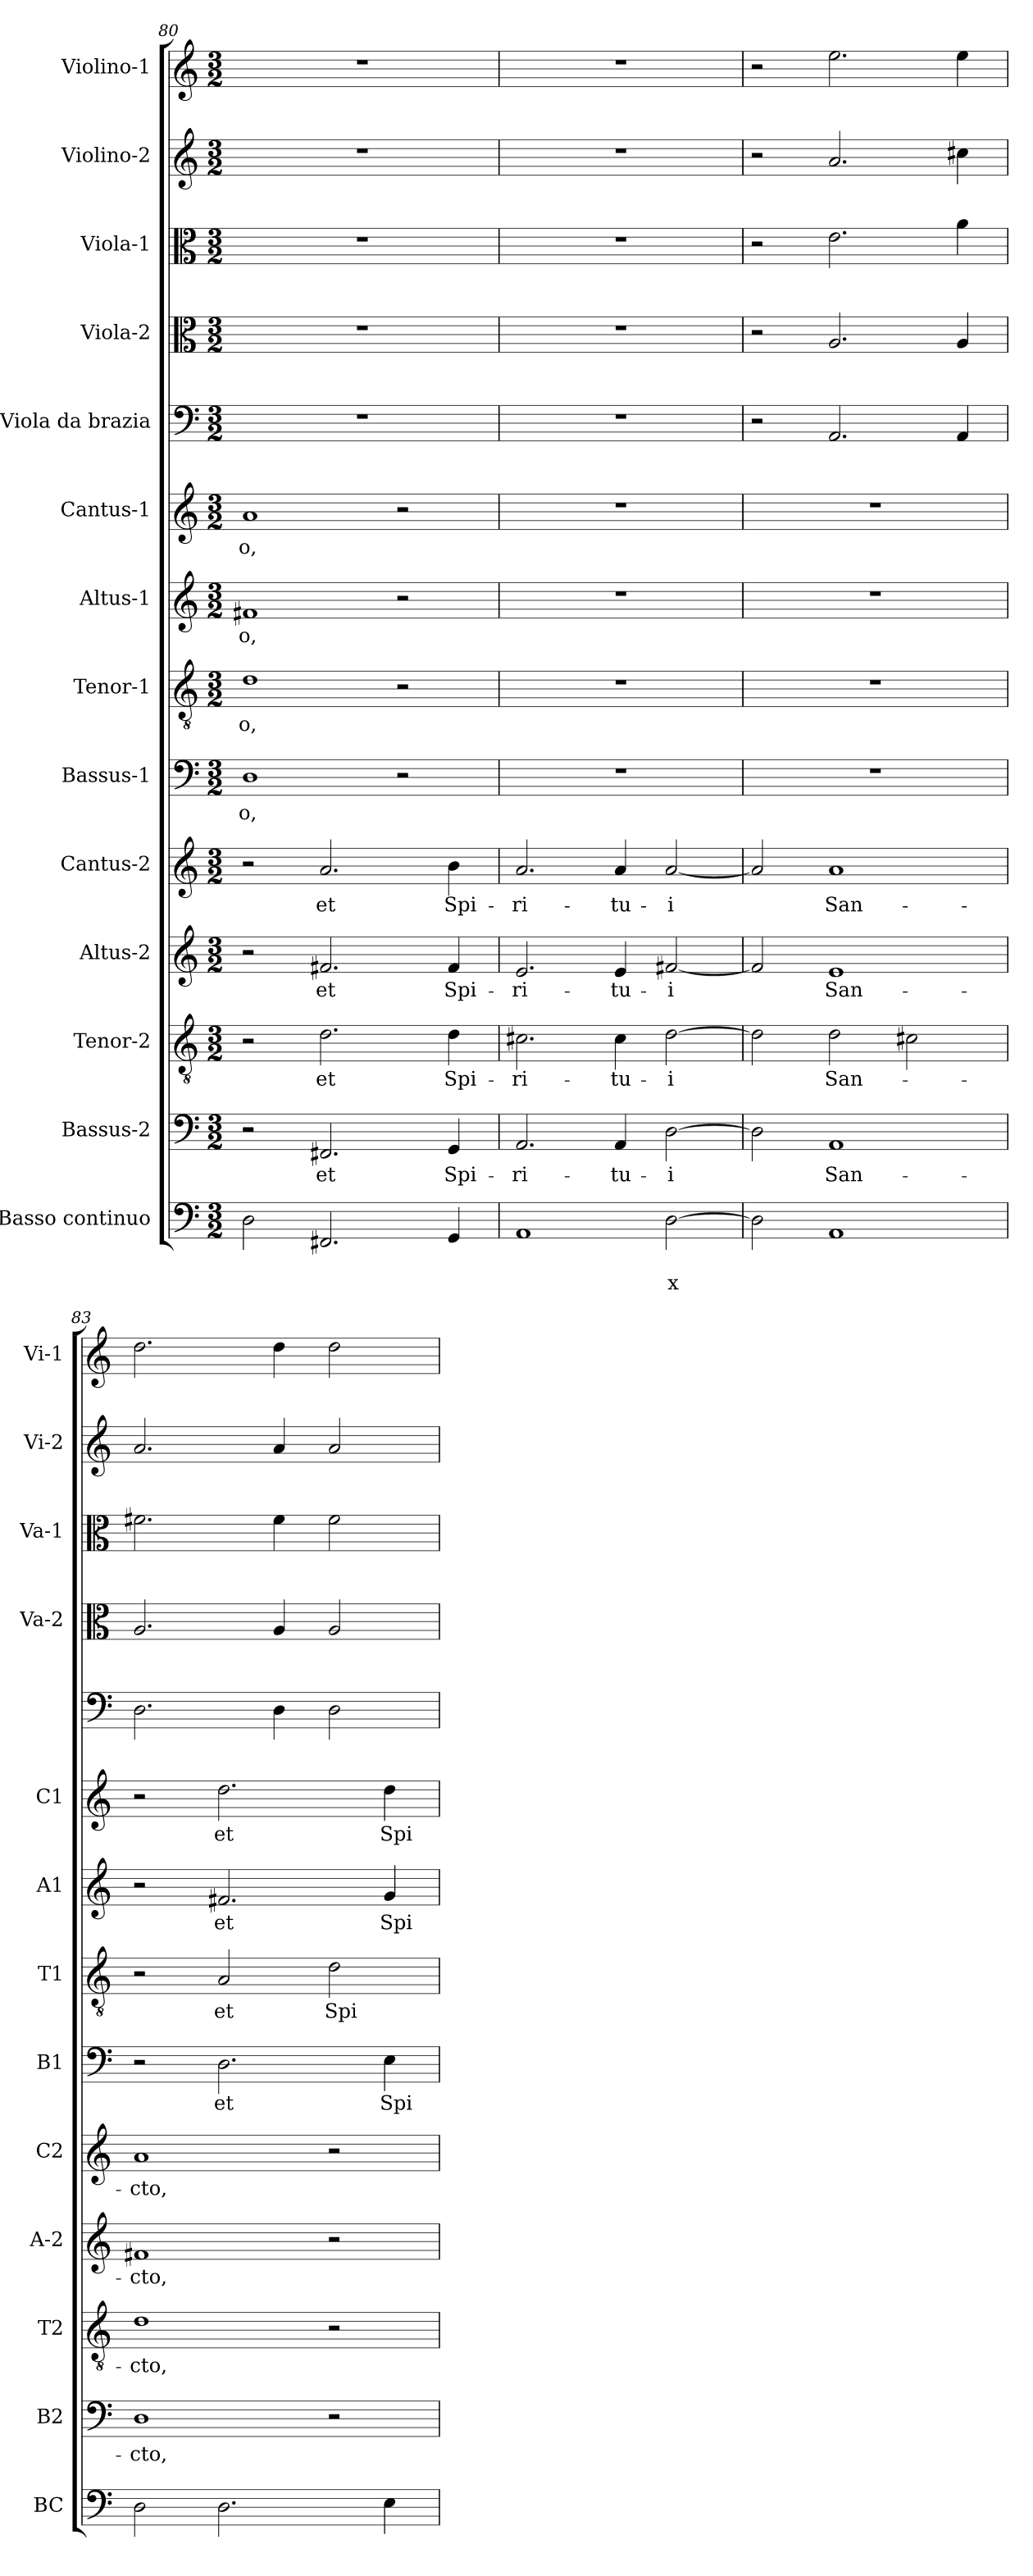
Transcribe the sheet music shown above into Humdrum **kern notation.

**kern	**text	**text	**kern	**text	**kern	**text	**kern	**text	**kern	**text	**kern	**text	**kern	**text	**kern	**text	**kern	**text	**kern	**kern	**kern	**kern	**kern
*part14	*part14	*part14	*part13	*part13	*part12	*part12	*part11	*part11	*part10	*part10	*part9	*part9	*part8	*part8	*part7	*part7	*part6	*part6	*part5	*part4	*part3	*part2	*part1
*staff14	*staff14	*staff14	*staff13	*staff13	*staff12	*staff12	*staff11	*staff11	*staff10	*staff10	*staff9	*staff9	*staff8	*staff8	*staff7	*staff7	*staff6	*staff6	*staff5	*staff4	*staff3	*staff2	*staff1
*I"Basso continuo	*	*	*I"Bassus-2	*	*I"Tenor-2	*	*I"Altus-2	*	*I"Cantus-2	*	*I"Bassus-1	*	*I"Tenor-1	*	*I"Altus-1	*	*I"Cantus-1	*	*I"Viola  da brazia	*I"Viola-2	*I"Viola-1	*I"Violino-2	*I"Violino-1
*I'BC	*	*	*I'B2	*	*I'T2	*	*I'A-2	*	*I'C2	*	*I'B1	*	*I'T1	*	*I'A1	*	*I'C1	*	*	*I'Va-2	*I'Va-1	*I'Vi-2	*I'Vi-1
!!LO:PB:g=z
*clefF4	*	*	*clefF4	*	*clefGv2	*	*clefG2	*	*clefG2	*	*clefF4	*	*clefGv2	*	*clefG2	*	*clefG2	*	*clefF4	*clefC3	*clefC3	*clefG2	*clefG2
*k[]	*	*	*k[]	*	*k[]	*	*k[]	*	*k[]	*	*k[]	*	*k[]	*	*k[]	*	*k[]	*	*k[]	*k[]	*k[]	*k[]	*k[]
*C:	*	*	*C:	*	*C:	*	*C:	*	*C:	*	*C:	*	*C:	*	*C:	*	*C:	*	*C:	*C:	*C:	*C:	*C:
*M3/2	*	*	*M3/2	*	*M3/2	*	*M3/2	*	*M3/2	*	*M3/2	*	*M3/2	*	*M3/2	*	*M3/2	*	*M3/2	*M3/2	*M3/2	*M3/2	*M3/2
=80	=80	=80	=80	=80	=80	=80	=80	=80	=80	=80	=80	=80	=80	=80	=80	=80	=80	=80	=80	=80	=80	=80	=80
!	!	!	!	!	!	!	!	!	!	!	!	!LO:LY:b	!	!LO:LY:b	!	!LO:LY:b	!	!LO:LY:b	!	!	!	!	!
2D\	.	.	2r	.	2r	.	2r	.	2r	.	1D	-o,	1d	-o,	1f#X	-o,	1a	-o,	1.r	1.r	1.r	1.r	1.r
!	!	!	!	!LO:LY:b	!	!LO:LY:b	!	!LO:LY:b	!	!LO:LY:b	!	!	!	!	!	!	!	!	!	!	!	!	!
2.FF#X/	.	.	2.FF#X/	et	2.d\	et	2.f#X/	et	2.a/	et	.	.	.	.	.	.	.	.	.	.	.	.	.
.	.	.	.	.	.	.	.	.	.	.	2r	.	2r	.	2r	.	2r	.	.	.	.	.	.
!	!	!	!	!LO:LY:b	!	!LO:LY:b	!	!LO:LY:b	!	!LO:LY:b	!	!	!	!	!	!	!	!	!	!	!	!	!
4GG/	.	.	4GG/	Spi-	4d\	Spi-	4f#/	Spi-	4b\	Spi-	.	.	.	.	.	.	.	.	.	.	.	.	.
=81	=81	=81	=81	=81	=81	=81	=81	=81	=81	=81	=81	=81	=81	=81	=81	=81	=81	=81	=81	=81	=81	=81	=81
!	!	!	!	!LO:LY:b	!	!LO:LY:b	!	!LO:LY:b	!	!LO:LY:b	!	!	!	!	!	!	!	!	!	!	!	!	!
1AA	.	.	2.AA/	-ri-	2.c#X\	-ri-	2.e/	-ri-	2.a/	-ri-	1.r	.	1.r	.	1.r	.	1.r	.	1.r	1.r	1.r	1.r	1.r
!	!	!	!	!LO:LY:b	!	!LO:LY:b	!	!LO:LY:b	!	!LO:LY:b	!	!	!	!	!	!	!	!	!	!	!	!	!
.	.	.	4AA/	-tu-	4c#\	-tu-	4e/	-tu-	4a/	-tu-	.	.	.	.	.	.	.	.	.	.	.	.	.
!	!	!LO:LY:b	!	!LO:LY:b	!	!LO:LY:b	!	!LO:LY:b	!	!LO:LY:b	!	!	!	!	!	!	!	!	!	!	!	!	!
[2D\	.	x	[2D\	-i	[2d\	-i	[2f#X/	-i	[2a/	-i	.	.	.	.	.	.	.	.	.	.	.	.	.
=82	=82	=82	=82	=82	=82	=82	=82	=82	=82	=82	=82	=82	=82	=82	=82	=82	=82	=82	=82	=82	=82	=82	=82
2D\]	.	.	2D\]	.	2d\]	.	2f#/]	.	2a/]	.	1.r	.	1.r	.	1.r	.	1.r	.	2r	2r	2r	2r	2r
!	!	!	!	!LO:LY:b	!	!LO:LY:b	!	!LO:LY:b	!	!LO:LY:b	!	!	!	!	!	!	!	!	!	!	!	!	!
1AA	.	.	1AA	San-	2d\	San-	1e	San-	1a	San-	.	.	.	.	.	.	.	.	2.AA/	2.A/	2.e\	2.a/	2.ee\
.	.	.	.	.	2c#X\	.	.	.	.	.	.	.	.	.	.	.	.	.	.	.	.	.	.
.	.	.	.	.	.	.	.	.	.	.	.	.	.	.	.	.	.	.	4AA/	4A/	4a\	4cc#X\	4ee\
=83	=83	=83	=83	=83	=83	=83	=83	=83	=83	=83	=83	=83	=83	=83	=83	=83	=83	=83	=83	=83	=83	=83	=83
!	!	!	!	!LO:LY:b	!	!LO:LY:b	!	!LO:LY:b	!	!LO:LY:b	!	!	!	!	!	!	!	!	!	!	!	!	!
2D\	.	.	1D	-cto,	1d	-cto,	1f#X	-cto,	1a	-cto,	2r	.	2r	.	2r	.	2r	.	2.D\	2.A/	2.f#X\	2.a/	2.dd\
!	!	!	!	!	!	!	!	!	!	!	!	!LO:LY:b	!	!LO:LY:b	!	!LO:LY:b	!	!LO:LY:b	!	!	!	!	!
2.D\	.	.	.	.	.	.	.	.	.	.	2.D\	et	2A/	et	2.f#X/	et	2.dd\	et	.	.	.	.	.
.	.	.	.	.	.	.	.	.	.	.	.	.	.	.	.	.	.	.	4D\	4A/	4f#\	4a/	4dd\
!	!	!	!	!	!	!	!	!	!	!	!	!	!	!LO:LY:b	!	!	!	!	!	!	!	!	!
.	.	.	2r	.	2r	.	2r	.	2r	.	.	.	2d\	Spi-	.	.	.	.	2D\	2A/	2f#\	2a/	2dd\
!	!	!	!	!	!	!	!	!	!	!	!	!LO:LY:b	!	!	!	!LO:LY:b	!	!LO:LY:b	!	!	!	!	!
4E\	.	.	.	.	.	.	.	.	.	.	4E\	Spi-	.	.	4g/	Spi-	4dd\	Spi-	.	.	.	.	.
=	=	=	=	=	=	=	=	=	=	=	=	=	=	=	=	=	=	=	=	=	=	=	=
*-	*-	*-	*-	*-	*-	*-	*-	*-	*-	*-	*-	*-	*-	*-	*-	*-	*-	*-	*-	*-	*-	*-	*-
